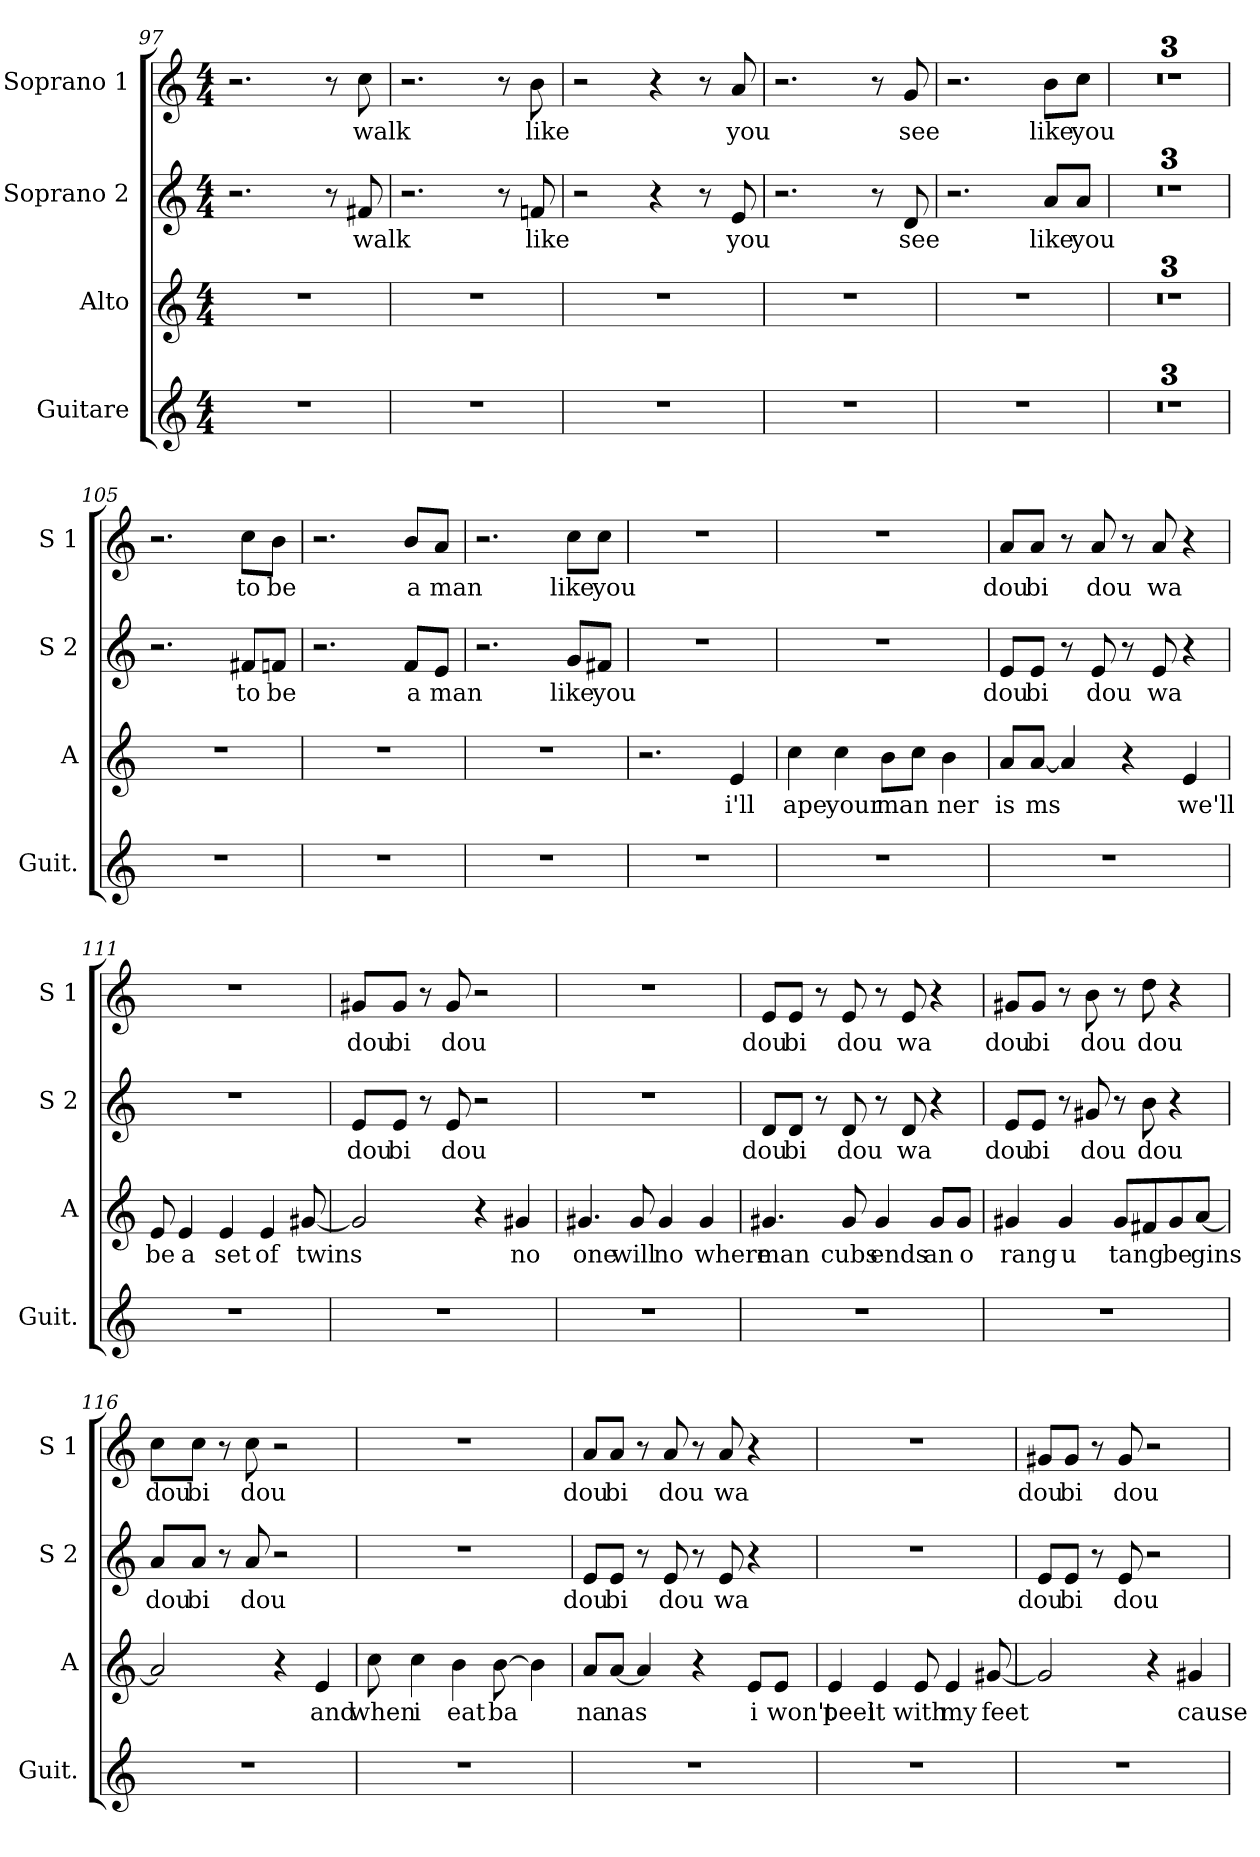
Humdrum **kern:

**kern	**kern	**text	**kern	**text	**kern	**text
*part4	*part3	*part3	*part2	*part2	*part1	*part1
*staff4	*staff3	*staff3	*staff2	*staff2	*staff1	*staff1
*I"Guitare	*I"Alto	*	*I"Soprano 2	*	*I"Soprano 1	*
*I'Guit.	*I'A	*	*I'S 2	*	*I'S 1	*
!!LO:PB:g=z
*clefG2	*clefG2	*	*clefG2	*	*clefG2	*
*ITrd7c12	*	*	*	*	*	*
*k[]	*k[]	*	*k[]	*	*k[]	*
*C:	*C:	*	*C:	*	*C:	*
*M4/4	*M4/4	*	*M4/4	*	*M4/4	*
=97	=97	=97	=97	=97	=97	=97
1r	1r	.	2.r	.	2.r	.
.	.	.	8r	.	8r	.
!	!	!	!	!LO:LY:b	!	!LO:LY:b
.	.	.	8f#X/	walk	8cc\	walk
=98	=98	=98	=98	=98	=98	=98
1r	1r	.	2.r	.	2.r	.
.	.	.	8r	.	8r	.
!	!	!	!	!LO:LY:b	!	!LO:LY:b
.	.	.	8fn/	like	8b\	like
=99	=99	=99	=99	=99	=99	=99
1r	1r	.	2r	.	2r	.
.	.	.	4r	.	4r	.
.	.	.	8r	.	8r	.
!	!	!	!	!LO:LY:b	!	!LO:LY:b
.	.	.	8e/	you	8a/	you
=100	=100	=100	=100	=100	=100	=100
1r	1r	.	2.r	.	2.r	.
.	.	.	8r	.	8r	.
!	!	!	!	!LO:LY:b	!	!LO:LY:b
.	.	.	8d/	see	8g/	see
!!LO:LB:g=z
=101	=101	=101	=101	=101	=101	=101
1r	1r	.	2.r	.	2.r	.
!	!	!	!	!LO:LY:b	!	!LO:LY:b
.	.	.	8a/L	like	8b\L	like
!	!	!	!	!LO:LY:b	!	!LO:LY:b
.	.	.	8a/J	you	8cc\J	you
=102	=102	=102	=102	=102	=102	=102
1r	1r	.	1r	.	1r	.
=103	=103	=103	=103	=103	=103	=103
1r	1r	.	1r	.	1r	.
=104	=104	=104	=104	=104	=104	=104
1r	1r	.	1r	.	1r	.
!!LO:LB:g=z
=105	=105	=105	=105	=105	=105	=105
1r	1r	.	2.r	.	2.r	.
!	!	!	!	!LO:LY:b	!	!LO:LY:b
.	.	.	8f#X/L	to	8cc\L	to
!	!	!	!	!LO:LY:b	!	!LO:LY:b
.	.	.	8fn/J	be	8b\J	be
=106	=106	=106	=106	=106	=106	=106
1r	1r	.	2.r	.	2.r	.
!	!	!	!	!LO:LY:b	!	!LO:LY:b
.	.	.	8f/L	a	8b/L	a
!	!	!	!	!LO:LY:b	!	!LO:LY:b
.	.	.	8e/J	man	8a/J	man
=107	=107	=107	=107	=107	=107	=107
1r	1r	.	2.r	.	2.r	.
!	!	!	!	!LO:LY:b	!	!LO:LY:b
.	.	.	8g/L	like	8cc\L	like
!	!	!	!	!LO:LY:b	!	!LO:LY:b
.	.	.	8f#X/J	you	8cc\J	you
=108	=108	=108	=108	=108	=108	=108
1r	2.r	.	1r	.	1r	.
!	!	!LO:LY:b	!	!	!	!
.	4e/	i'll	.	.	.	.
!!LO:PB:g=z
=109	=109	=109	=109	=109	=109	=109
!	!	!LO:LY:b	!	!	!	!
1r	4cc\	ape	1r	.	1r	.
!	!	!LO:LY:b	!	!	!	!
.	4cc\	your	.	.	.	.
!	!	!LO:LY:b	!	!	!	!
.	8b\L	man	.	.	.	.
.	8cc\J	.	.	.	.	.
!	!	!LO:LY:b	!	!	!	!
.	4b\	ner	.	.	.	.
=110	=110	=110	=110	=110	=110	=110
!	!	!LO:LY:b	!	!LO:LY:b	!	!LO:LY:b
1r	8a/L	is	8e/L	dou	8a/L	dou
!	!	!LO:LY:b	!	!LO:LY:b	!	!LO:LY:b
.	[8a/J	ms	8e/J	bi	8a/J	bi
.	4a/]	.	8r	.	8r	.
!	!	!	!	!LO:LY:b	!	!LO:LY:b
.	.	.	8e/	dou	8a/	dou
.	4r	.	8r	.	8r	.
!	!	!	!	!LO:LY:b	!	!LO:LY:b
.	.	.	8e/	wa	8a/	wa
!	!	!LO:LY:b	!	!	!	!
.	4e/	we'll	4r	.	4r	.
=111	=111	=111	=111	=111	=111	=111
!	!	!LO:LY:b	!	!	!	!
1r	8e/	be	1r	.	1r	.
!	!	!LO:LY:b	!	!	!	!
.	4e/	a	.	.	.	.
!	!	!LO:LY:b	!	!	!	!
.	4e/	set	.	.	.	.
!	!	!LO:LY:b	!	!	!	!
.	4e/	of	.	.	.	.
!	!	!LO:LY:b	!	!	!	!
.	[8g#X/	twins	.	.	.	.
=112	=112	=112	=112	=112	=112	=112
!	!	!	!	!LO:LY:b	!	!LO:LY:b
1r	2g#/]	.	8e/L	dou	8g#X/L	dou
!	!	!	!	!LO:LY:b	!	!LO:LY:b
.	.	.	8e/J	bi	8g#/J	bi
.	.	.	8r	.	8r	.
!	!	!	!	!LO:LY:b	!	!LO:LY:b
.	.	.	8e/	dou	8g#/	dou
.	4r	.	2r	.	2r	.
!	!	!LO:LY:b	!	!	!	!
.	4g#X/	no	.	.	.	.
!!LO:LB:g=z
=113	=113	=113	=113	=113	=113	=113
!	!	!LO:LY:b	!	!	!	!
1r	4.g#X/	one	1r	.	1r	.
!	!	!LO:LY:b	!	!	!	!
.	8g#/	will	.	.	.	.
!	!	!LO:LY:b	!	!	!	!
.	4g#/	no	.	.	.	.
!	!	!LO:LY:b	!	!	!	!
.	4g#/	where	.	.	.	.
=114	=114	=114	=114	=114	=114	=114
!	!	!LO:LY:b	!	!LO:LY:b	!	!LO:LY:b
1r	4.g#X/	man	8d/L	dou	8e/L	dou
!	!	!	!	!LO:LY:b	!	!LO:LY:b
.	.	.	8d/J	bi	8e/J	bi
.	.	.	8r	.	8r	.
!	!	!LO:LY:b	!	!LO:LY:b	!	!LO:LY:b
.	8g#/	cubs	8d/	dou	8e/	dou
!	!	!LO:LY:b	!	!	!	!
.	4g#/	ends	8r	.	8r	.
!	!	!	!	!LO:LY:b	!	!LO:LY:b
.	.	.	8d/	wa	8e/	wa
!	!	!LO:LY:b	!	!	!	!
.	8g#/L	an	4r	.	4r	.
!	!	!LO:LY:b	!	!	!	!
.	8g#/J	o	.	.	.	.
=115	=115	=115	=115	=115	=115	=115
!	!	!LO:LY:b	!	!LO:LY:b	!	!LO:LY:b
1r	4g#X/	rang	8e/L	dou	8g#X/L	dou
!	!	!	!	!LO:LY:b	!	!LO:LY:b
.	.	.	8e/J	bi	8g#/J	bi
!	!	!LO:LY:b	!	!	!	!
.	4g#/	u	8r	.	8r	.
!	!	!	!	!LO:LY:b	!	!LO:LY:b
.	.	.	8g#X/	dou	8b\	dou
!	!	!LO:LY:b	!	!	!	!
.	8g#/L	tang	8r	.	8r	.
!	!	!	!	!LO:LY:b	!	!LO:LY:b
.	8f#X/	.	8b\	dou	8dd\	dou
!	!	!LO:LY:b	!	!	!	!
.	8g#/	be	4r	.	4r	.
!	!	!LO:LY:b	!	!	!	!
.	[8a/J	gins	.	.	.	.
=116	=116	=116	=116	=116	=116	=116
!	!	!	!	!LO:LY:b	!	!LO:LY:b
1r	2a/]	.	8a/L	dou	8cc\L	dou
!	!	!	!	!LO:LY:b	!	!LO:LY:b
.	.	.	8a/J	bi	8cc\J	bi
.	.	.	8r	.	8r	.
!	!	!	!	!LO:LY:b	!	!LO:LY:b
.	.	.	8a/	dou	8cc\	dou
.	4r	.	2r	.	2r	.
!	!	!LO:LY:b	!	!	!	!
.	4e/	and	.	.	.	.
!!LO:LB:g=z
=117	=117	=117	=117	=117	=117	=117
!	!	!LO:LY:b	!	!	!	!
1r	8cc\	when	1r	.	1r	.
!	!	!LO:LY:b	!	!	!	!
.	4cc\	i	.	.	.	.
!	!	!LO:LY:b	!	!	!	!
.	4b\	eat	.	.	.	.
!	!	!LO:LY:b	!	!	!	!
.	[8b\	ba	.	.	.	.
.	4b\]	.	.	.	.	.
=118	=118	=118	=118	=118	=118	=118
!	!	!LO:LY:b	!	!LO:LY:b	!	!LO:LY:b
1r	8a/L	na	8e/L	dou	8a/L	dou
!	!	!LO:LY:b	!	!LO:LY:b	!	!LO:LY:b
.	[8a/J	nas	8e/J	bi	8a/J	bi
.	4a/]	.	8r	.	8r	.
!	!	!	!	!LO:LY:b	!	!LO:LY:b
.	.	.	8e/	dou	8a/	dou
.	4r	.	8r	.	8r	.
!	!	!	!	!LO:LY:b	!	!LO:LY:b
.	.	.	8e/	wa	8a/	wa
!	!	!LO:LY:b	!	!	!	!
.	8e/L	i	4r	.	4r	.
!	!	!LO:LY:b	!	!	!	!
.	8e/J	won't	.	.	.	.
=119	=119	=119	=119	=119	=119	=119
!	!	!LO:LY:b	!	!	!	!
1r	4e/	peel	1r	.	1r	.
!	!	!LO:LY:b	!	!	!	!
.	4e/	it	.	.	.	.
!	!	!LO:LY:b	!	!	!	!
.	8e/	with	.	.	.	.
!	!	!LO:LY:b	!	!	!	!
.	4e/	my	.	.	.	.
!	!	!LO:LY:b	!	!	!	!
.	[8g#X/	feet	.	.	.	.
=120	=120	=120	=120	=120	=120	=120
!	!	!	!	!LO:LY:b	!	!LO:LY:b
1r	2g#/]	.	8e/L	dou	8g#X/L	dou
!	!	!	!	!LO:LY:b	!	!LO:LY:b
.	.	.	8e/J	bi	8g#/J	bi
.	.	.	8r	.	8r	.
!	!	!	!	!LO:LY:b	!	!LO:LY:b
.	.	.	8e/	dou	8g#/	dou
.	4r	.	2r	.	2r	.
!	!	!LO:LY:b	!	!	!	!
.	4g#X/	cause	.	.	.	.
=	=	=	=	=	=	=
*-	*-	*-	*-	*-	*-	*-
